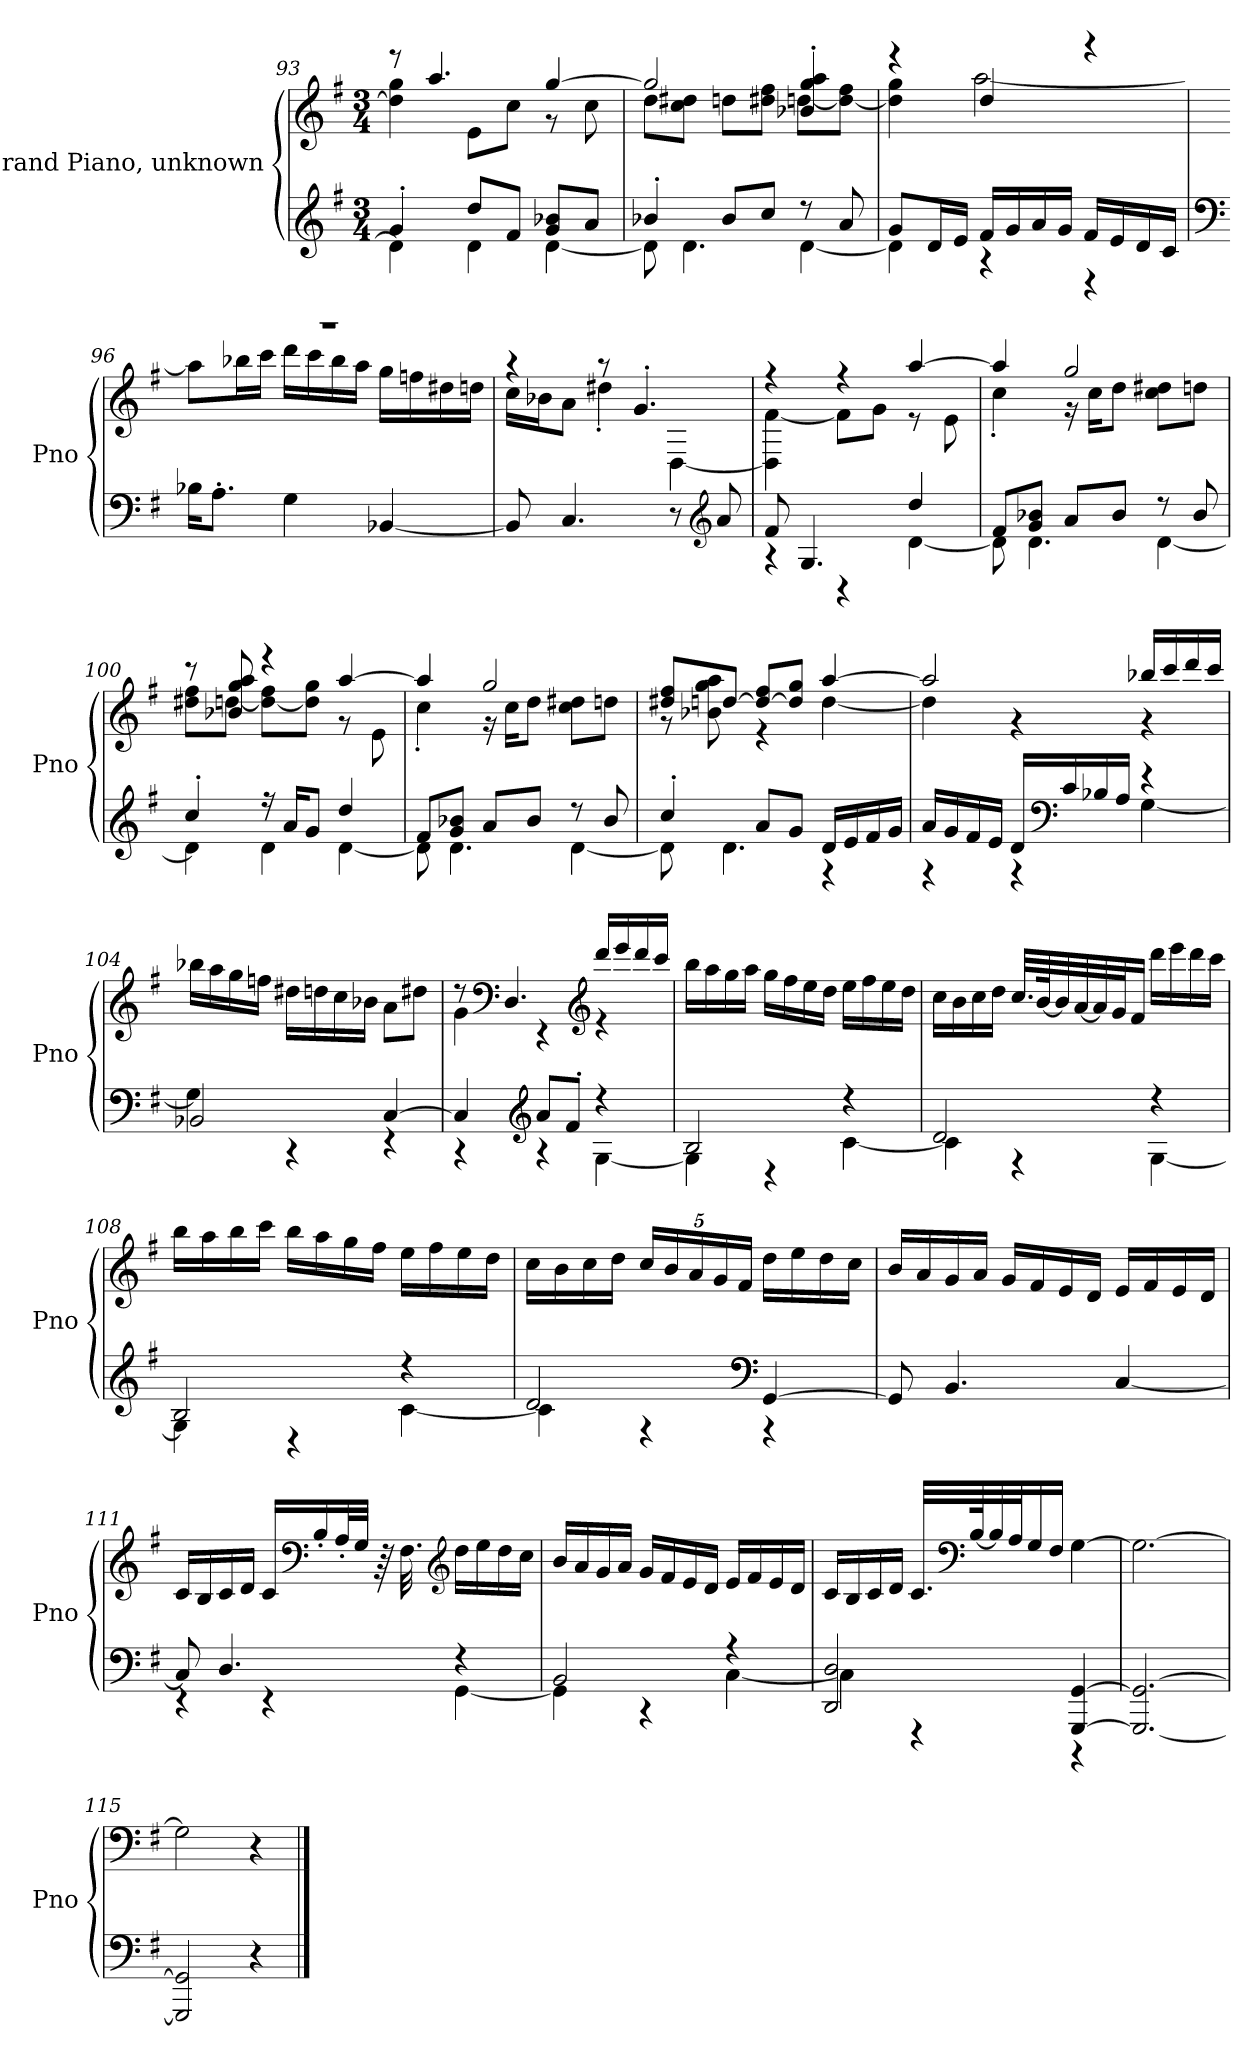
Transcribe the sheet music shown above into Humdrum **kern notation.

**kern	**kern
*part1	*part1
*staff2	*staff1
*I"Grand Piano, unknown	*
*I'Pno	*
*clefG2	*clefG2
*k[f#]	*k[f#]
*M3/4	*M3/4
=93	=93
*^	*^
4g'/	4d\]	8r	4dd\] 4gg\
.	.	4.aa/	.
8dd/L	4d\	.	8e\L
8f#/J	.	.	8cc\J
8g/ 8b-X/L	[4d\	[4gg/	8r
8a/J	.	.	8cc\
!!LO:PB:g=z	!!
=94	=94	=94	=94
4b-X'/	8d\]	2gg/]	8dd\L
.	4.d\	.	8cc\ 8dd#X\J
8b-/L	.	.	8ddn\L
8cc/J	.	.	8dd#X\ 8ff#\J
8r	[4d\	4b-X/' 4gg/' 4aa/'	[8ddn\L
8a/	.	.	8dd\_ 8ff#\J
=95	=95	=95	=95
8g/L	4d\]	4r	4dd\] 4gg\
16d/L	.	.	.
16e/JJ	.	.	.
16f#/LL	4r	4dd/	[2aa\
16g/	.	.	.
16a/	.	.	.
16g/JJ	.	.	.
16f#/LL	4r	4r	.
16e/	.	.	.
16d/	.	.	.
16c/JJ	.	.	.
*v	*v	*	*
=96	=96	=96
*clefF4	*	*
16B-X\KL	2.r	8aa\L]
8.A'\J	.	.
.	.	16bb-X\L
.	.	16ccc\JJ
4G\	.	16ddd\LL
.	.	16ccc\
.	.	16bb-\
.	.	16aa\JJ
[4BB-X/	.	16gg\LL
.	.	16ffn\
.	.	16dd#X\
.	.	16ddn\JJ
!!LO:LB:g=z	!!
=97	=97	=97
8BB-/]	4r	16cc\LL
.	.	16b-X\J
4.C/	.	8a\J
.	8r	4dd#X'\
.	4.g'/	.
8r	.	[4D\
*clefG2	*	*
8a/	.	.
=98	=98	=98
*^	*	*
8f#/	4r	4r	4D\] [4f#\
4.G/	.	.	.
.	4r	4r	8f#\L]
.	.	.	8g\J
4dd/	[4d\	[4aa/	8r
.	.	.	8e\
=99	=99	=99	=99
8f#/L	8d\]	4aa/]	4cc'\
8g/ 8b-X/J	4.d\	.	.
8a/L	.	2gg/	16r
.	.	.	16cc\KL
8b-/J	.	.	8dd\J
8r	[4d\	.	8cc\ 8dd#X\L
8b-/	.	.	8ddn\J
=100	=100	=100	=100
4cc'/	4d\]	8r	8dd#X\ 8ff#\L
.	.	8b-X/ 8gg/ 8aa/	[8ddn\J
16r	4d\	4r	8dd\_ 8ff#\L
16a/KL	.	.	.
8g/J	.	.	8dd\] 8gg\J
4dd/	[4d\	[4aa/	8r
.	.	.	8e\
!!LO:LB:g=z	!!
=101	=101	=101	=101
8f#/L	8d\]	4aa/]	4cc'\
8g/ 8b-X/J	4.d\	.	.
8a/L	.	2gg/	16r
.	.	.	16cc\KL
8b-/J	.	.	8dd\J
8r	[4d\	.	8cc\ 8dd#X\L
8b-/	.	.	8ddn\J
=102	=102	=102	=102
4cc'/	8d\]	8dd#X/ 8ff#/L	8r
.	4.d\	[8ddn/J	8b-X\ 8gg\ 8aa\
8a/L	.	8dd/_ 8ff#/L	4r
8g/J	.	8dd/] 8gg/J	.
16d/LL	4r	[4aa/	[4dd\
16e/	.	.	.
16f#/	.	.	.
16g/JJ	.	.	.
=103	=103	=103	=103
16a/LL	4r	2aa/]	4dd\]
16g/	.	.	.
16f#/	.	.	.
16e/JJ	.	.	.
16d/LL	4r	.	4r
*clefF4	*	*	*
16c/	.	.	.
16B-X/	.	.	.
16A/JJ	.	.	.
4r	[4G\	16bb-X/LL	4r
.	.	16ccc/	.
.	.	16ddd/	.
.	.	16ccc/JJ	.
*	*	*v	*v
!!LO:LB:g=z
=104	=104	=104
2BB-X/	4G\]	16bb-X\LL
.	.	16aa\
.	.	16gg\
.	.	16ffn\JJ
.	4r	16dd#X\LL
.	.	16ddn\
.	.	16cc\
.	.	16b-X\JJ
[4C/	4r	8a\L
.	.	8dd#X\J
=105	=105	=105
*	*	*^
4C/]	4r	8r	4g\
*	*	*clefF4	*
.	.	4.D/	.
*clefG2	*	*	*
8a/L	4r	.	4r
8f#'/J	.	.	.
*	*	*clefG2	*
4r	[4G\	16ddd/LL	4r
.	.	16eee/	.
.	.	16ddd/	.
.	.	16ccc/JJ	.
*	*	*v	*v
=106	=106	=106
2B/	4G\]	16bb\LL
.	.	16aa\
.	.	16gg\
.	.	16aa\JJ
.	4r	16gg\LL
.	.	16ff#\
.	.	16ee\
.	.	16dd\JJ
4r	[4c\	16ee\LL
.	.	16ff#\
.	.	16ee\
.	.	16dd\JJ
!!LO:LB:g=z
=107	=107	=107
2d/	4c\]	16cc\LL
.	.	16b\
.	.	16cc\
.	.	16dd\JJ
.	4r	32.cc/LLL
.	.	[64b/K
.	.	32b/]
.	.	[32a/
.	.	32a/]
.	.	32g/J
.	.	16f#/JJ
4r	[4G\	16ddd\LL
.	.	16eee\
.	.	16ddd\
.	.	16ccc\JJ
=108	=108	=108
2B/	4G\]	16bb\LL
.	.	16aa\
.	.	16bb\
.	.	16ccc\JJ
.	4r	16bb\LL
.	.	16aa\
.	.	16gg\
.	.	16ff#\JJ
4r	[4c\	16ee\LL
.	.	16ff#\
.	.	16ee\
.	.	16dd\JJ
=109	=109	=109
2d/	4c\]	16cc\LL
.	.	16b\
.	.	16cc\
.	.	16dd\JJ
*	*	*Xbrackettup
.	4r	20cc/LL
.	.	20b/
.	.	20a/
.	.	20g/
.	.	20f#/JJ
*clefF4	*	*
[4GG/	4r	16dd\LL
.	.	16ee\
.	.	16dd\
.	.	16cc\JJ
*v	*v	*
!!LO:LB:g=z
=110	=110
8GG/]	16b/LL
.	16a/
4.BB/	16g/
.	16a/JJ
.	16g/LL
.	16f#/
.	16e/
.	16d/JJ
[4C/	16e/LL
.	16f#/
.	16e/
.	16d/JJ
=111	=111
*^	*
8C/]	4r	16c/LL
.	.	16B/
4.D/	.	16c/
.	.	16d/JJ
.	4r	16c/LL
*	*	*clefF4
.	.	16B'/
.	.	32A'/L
.	.	32G/JJJ
.	.	64r
.	.	32.F#\
*	*	*clefG2
4r	[4GG\	16dd\LL
.	.	16ee\
.	.	16dd\
.	.	16cc\JJ
=112	=112	=112
2BB/	4GG\]	16b/LL
.	.	16a/
.	.	16g/
.	.	16a/JJ
.	4r	16g/LL
.	.	16f#/
.	.	16e/
.	.	16d/JJ
4r	[4C\	16e/LL
.	.	16f#/
.	.	16e/
.	.	16d/JJ
!!LO:PB:g=z
=113	=113	=113
2DD/ 2D/	4C\]	16c/LL
.	.	16B/
.	.	16c/
.	.	16d/JJ
.	4r	32.c/LLL
*	*	*clefF4
.	.	[64B/K
.	.	32B/]
.	.	32A/J
.	.	16G/
.	.	16F#/JJ
[4GGG/ [4GG/	4r	[4G\
*v	*v	*
=114	=114
2.GGG/_ 2.GG/_	2.G\_
=115	=115
2GGG/] 2GG/]	2G\]
4r	4r
==	==
*-	*-
